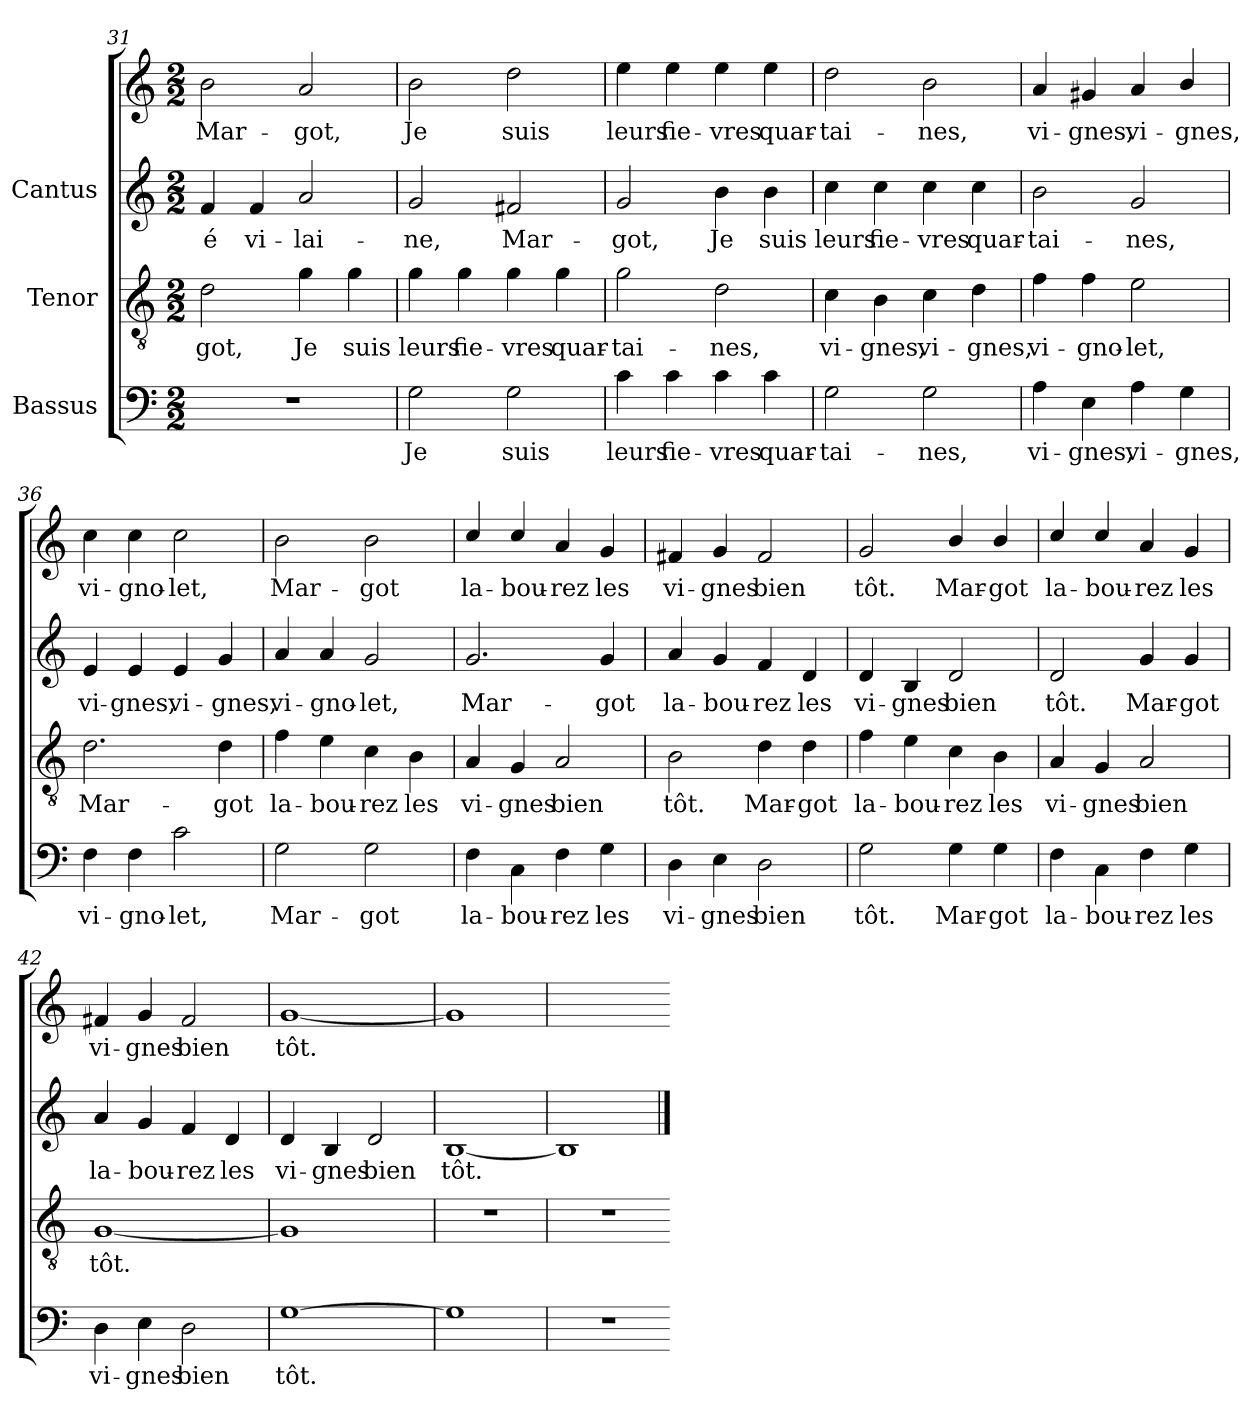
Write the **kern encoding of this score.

**kern	**text	**kern	**text	**kern	**text	**kern	**text
*part3	*part3	*part2	*part2	*part1	*part1	*part1	*part1
*staff4	*staff4	*staff3	*staff3	*staff2	*staff2	*staff1	*staff1
*I"Bassus	*	*I"Tenor	*	*I"Cantus	*	*	*
!!LO:PB:g=z
*clefF4	*	*clefGv2	*	*clefG2	*	*clefG2	*
*M2/2	*	*M2/2	*	*M2/2	*	*M2/2	*
=31	=31	=31	=31	=31	=31	=31	=31
!	!	!	!LO:LY:b:cj	!	!LO:LY:b:cj	!	!LO:LY:b:cj
1r	.	2d\	-got,	4f/	é	2b\	-Mar-
!	!	!	!	!	!LO:LY:b:cj	!	!
.	.	.	.	4f/	vi-	.	.
!	!	!	!LO:LY:b:cj	!	!LO:LY:b:cj	!	!LO:LY:b:cj
.	.	4g\	Je	2a/	-lai-	2a/	-got,
!	!	!	!LO:LY:b:cj	!	!	!	!
.	.	4g\	suis	.	.	.	.
!!LO:LB:g=z
=32	=32	=32	=32	=32	=32	=32	=32
!	!LO:LY:b:cj	!	!LO:LY:b:cj	!	!LO:LY:b:cj	!	!LO:LY:b:cj
2G\	Je	4g\	leurs	2g/	ne,	2b\	-Je
!	!	!	!LO:LY:b:cj	!	!	!	!
.	.	4g\	fie-	.	.	.	.
!	!LO:LY:b:cj	!	!LO:LY:b:cj	!	!LO:LY:b:cj	!	!LO:LY:b:cj
2G\	suis	4g\	-vres	2f#X/	Mar-	2dd\	suis
!	!	!	!LO:LY:b:cj	!	!	!	!
.	.	4g\	quar-	.	.	.	.
!!LO:LB:g=z
=33	=33	=33	=33	=33	=33	=33	=33
!	!LO:LY:b:cj	!	!LO:LY:b:cj	!	!LO:LY:b:cj	!	!LO:LY:b:cj
4c\	leurs	2g\	-tai-	2g/	-got,	4ee\	-leurs
!	!LO:LY:b:cj	!	!	!	!	!	!LO:LY:b:cj
4c\	fie-	.	.	.	.	4ee\	fie-
!	!LO:LY:b:cj	!	!LO:LY:b:cj	!	!LO:LY:b:cj	!	!LO:LY:b:cj
4c\	-vres	2d\	-nes,	4b\	Je	4ee\	-vres
!	!LO:LY:b:cj	!	!	!	!LO:LY:b:cj	!	!LO:LY:b:cj
4c\	quar-	.	.	4b\	suis	4ee\	quar-
!!LO:LB:g=z
=34	=34	=34	=34	=34	=34	=34	=34
!	!LO:LY:b:cj	!	!LO:LY:b:cj	!	!LO:LY:b:cj	!	!LO:LY:b:cj
2G\	-tai-	4c\	vi-	4cc\	leurs	2dd\	tai-
!	!	!	!LO:LY:b:cj	!	!LO:LY:b:cj	!	!
.	.	4B\	-gnes,	4cc\	fie-	.	.
!	!LO:LY:b:cj	!	!LO:LY:b:cj	!	!LO:LY:b:cj	!	!LO:LY:b:cj
2G\	-nes,	4c\	vi-	4cc\	-vres	2b\	-nes,
!	!	!	!LO:LY:b:cj	!	!LO:LY:b:cj	!	!
.	.	4d\	-gnes,	4cc\	quar-	.	.
!!LO:PB:g=z
=35	=35	=35	=35	=35	=35	=35	=35
!	!LO:LY:b:cj	!	!LO:LY:b:cj	!	!LO:LY:b:cj	!	!LO:LY:b:cj
4A\	vi-	4f\	vi-	2b\	tai-	4a/	-vi-
!	!LO:LY:b:cj	!	!LO:LY:b:cj	!	!	!	!LO:LY:b:cj
4E\	-gnes,	4f\	-gno-	.	.	4g#X/	-gnes,
!	!LO:LY:b:cj	!	!LO:LY:b:cj	!	!LO:LY:b:cj	!	!LO:LY:b:cj
4A\	vi-	2e\	-let,	2g/	-nes,	4a/	vi-
!	!LO:LY:b:cj	!	!	!	!	!	!LO:LY:b:cj
4G\	-gnes,	.	.	.	.	4b/	-gnes,
!!LO:LB:g=z
=36	=36	=36	=36	=36	=36	=36	=36
!	!LO:LY:b:cj	!	!LO:LY:b:cj	!	!LO:LY:b:cj	!	!LO:LY:b:cj
4F\	vi-	2.d\	Mar-	4e/	vi-	4cc\	vi-
!	!LO:LY:b:cj	!	!	!	!LO:LY:b:cj	!	!LO:LY:b:cj
4F\	-gno-	.	.	4e/	-gnes,	4cc\	-gno-
!	!LO:LY:b:cj	!	!	!	!LO:LY:b:cj	!	!LO:LY:b:cj
2c\	-let,	.	.	4e/	vi-	2cc\	-let,
!	!	!	!LO:LY:b:cj	!	!LO:LY:b:cj	!	!
.	.	4d\	-got	4g/	-gnes,	.	.
!!LO:LB:g=z
=37	=37	=37	=37	=37	=37	=37	=37
!	!LO:LY:b:cj	!	!LO:LY:b:cj	!	!LO:LY:b:cj	!	!LO:LY:b:cj
2G\	Mar-	4f\	la-	4a/	vi-	2b\	Mar-
!	!	!	!LO:LY:b:cj	!	!LO:LY:b:cj	!	!
.	.	4e\	-bou-	4a/	-gno-	.	.
!	!LO:LY:b:cj	!	!LO:LY:b:cj	!	!LO:LY:b:cj	!	!LO:LY:b:cj
2G\	-got	4c\	-rez	2g/	-let,	2b\	-got
!	!	!	!LO:LY:b:cj	!	!	!	!
.	.	4B\	les	.	.	.	.
!!LO:LB:g=z
=38	=38	=38	=38	=38	=38	=38	=38
!	!LO:LY:b:cj	!	!LO:LY:b:cj	!	!LO:LY:b:cj	!	!LO:LY:b:cj
4F\	la-	4A/	vi-	2.g/	Mar-	4cc/	la-
!	!LO:LY:b:cj	!	!LO:LY:b:cj	!	!	!	!LO:LY:b:cj
4C\	-bou-	4G/	-gnes	.	.	4cc/	-bou-
!	!LO:LY:b:cj	!	!LO:LY:b:cj	!	!	!	!LO:LY:b:cj
4F\	-rez	2A/	bien	.	.	4a/	-rez
!	!LO:LY:b:cj	!	!	!	!LO:LY:b:cj	!	!LO:LY:b:cj
4G\	les	.	.	4g/	-got	4g/	les
!!LO:PB:g=z
=39	=39	=39	=39	=39	=39	=39	=39
!	!LO:LY:b:cj	!	!LO:LY:b:cj	!	!LO:LY:b:cj	!	!LO:LY:b:cj
4D\	vi-	2B\	tôt.	4a/	la-	4f#X/	vi-
!	!LO:LY:b:cj	!	!	!	!LO:LY:b:cj	!	!LO:LY:b:cj
4E\	-gnes	.	.	4g/	-bou-	4g/	-gnes
!	!LO:LY:b:cj	!	!LO:LY:b:cj	!	!LO:LY:b:cj	!	!LO:LY:b:cj
2D\	bien	4d\	Mar-	4f/	-rez	2f#/	bien
!	!	!	!LO:LY:b:cj	!	!LO:LY:b:cj	!	!
.	.	4d\	-got	4d/	les	.	.
!!LO:LB:g=z
=40	=40	=40	=40	=40	=40	=40	=40
!	!LO:LY:b:cj	!	!LO:LY:b:cj	!	!LO:LY:b:cj	!	!LO:LY:b:cj
2G\	tôt.	4f\	la-	4d/	vi-	2g/	tôt.
!	!	!	!LO:LY:b:cj	!	!LO:LY:b:cj	!	!
.	.	4e\	-bou-	4B/	-gnes	.	.
!	!LO:LY:b:cj	!	!LO:LY:b:cj	!	!LO:LY:b:cj	!	!LO:LY:b:cj
4G\	Mar-	4c\	-rez	2d/	bien	4b/	Mar-
!	!LO:LY:b:cj	!	!LO:LY:b:cj	!	!	!	!LO:LY:b:cj
4G\	-got	4B\	les	.	.	4b/	-got
=41	=41	=41	=41	=41	=41	=41	=41
!	!LO:LY:b:cj	!	!LO:LY:b:cj	!	!LO:LY:b:cj	!	!LO:LY:b:cj
4F\	la-	4A/	vi-	2d/	tôt.	4cc/	la-
!	!LO:LY:b:cj	!	!LO:LY:b:cj	!	!	!	!LO:LY:b:cj
4C\	-bou-	4G/	-gnes	.	.	4cc/	-bou-
!	!LO:LY:b:cj	!	!LO:LY:b:cj	!	!LO:LY:b:cj	!	!LO:LY:b:cj
4F\	-rez	2A/	bien	4g/	Mar-	4a/	-rez
!	!LO:LY:b:cj	!	!	!	!LO:LY:b:cj	!	!LO:LY:b:cj
4G\	les	.	.	4g/	-got	4g/	les
=42	=42	=42	=42	=42	=42	=42	=42
!	!LO:LY:b:cj	!	!LO:LY:b:cj	!	!LO:LY:b:cj	!	!LO:LY:b:cj
4D\	vi-	[>1G	tôt.	4a/	la-	4f#X/	vi-
!	!LO:LY:b:cj	!	!	!	!LO:LY:b:cj	!	!LO:LY:b:cj
4E\	-gnes	.	.	4g/	-bou-	4g/	-gnes
!	!LO:LY:b:cj	!	!	!	!LO:LY:b:cj	!	!LO:LY:b:cj
2D\	bien	.	.	4f/	-rez	2f#/	bien
!	!	!	!	!	!LO:LY:b:cj	!	!
.	.	.	.	4d/	les	.	.
=43	=43	=43	=43	=43	=43	=43	=43
!	!LO:LY:b:cj	!	!	!	!LO:LY:b:cj	!	!LO:LY:b:cj
[<1G	tôt.	1G]	.	4d/	vi-	[>1g	tôt.
!	!	!	!	!	!LO:LY:b:cj	!	!
.	.	.	.	4B/	-gnes	.	.
!	!	!	!	!	!LO:LY:b:cj	!	!
.	.	.	.	2d/	bien	.	.
=44	=44	=44	=44	=44	=44	=44	=44
!	!	!	!	!	!LO:LY:b:cj	!	!
1G]	.	1r	.	[>1B	tôt.	1g]	.
!!LO:LB:g=z
=45	=45	=45	=45	=45	=45	=45	=45
1r	.	1r	.	1B]	.	1ryy	.
=	==	=	==	==	==	==	==
*-	*-	*-	*-	*-	*-	*-	*-
